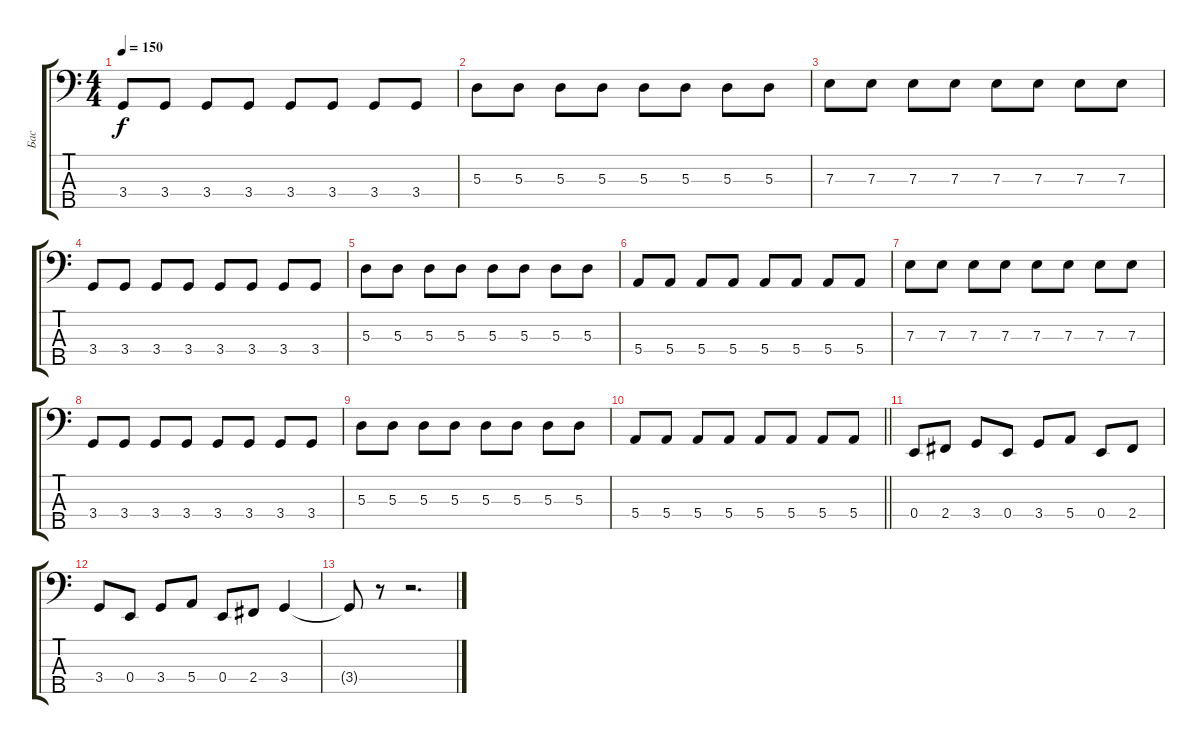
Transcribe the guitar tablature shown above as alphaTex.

\track ("Бас" "Бас") {instrument electricbassfinger}
\staff {score tabs}
\tuning (G2 D2 A1 E1 B0) {hide}
\ts (4 4)
\tempo 150
\clef f4
\ks c
3.4.8{dy f} 3.4.8 3.4.8 3.4.8 3.4.8 3.4.8 3.4.8 3.4.8 |
5.3.8 5.3.8 5.3.8 5.3.8 5.3.8 5.3.8 5.3.8 5.3.8 |
7.3.8 7.3.8 7.3.8 7.3.8 7.3.8 7.3.8 7.3.8 7.3.8 |
3.4.8 3.4.8 3.4.8 3.4.8 3.4.8 3.4.8 3.4.8 3.4.8 |
5.3.8 5.3.8 5.3.8 5.3.8 5.3.8 5.3.8 5.3.8 5.3.8 |
5.4.8 5.4.8 5.4.8 5.4.8 5.4.8 5.4.8 5.4.8 5.4.8 |
7.3.8 7.3.8 7.3.8 7.3.8 7.3.8 7.3.8 7.3.8 7.3.8 |
3.4.8 3.4.8 3.4.8 3.4.8 3.4.8 3.4.8 3.4.8 3.4.8 |
5.3.8 5.3.8 5.3.8 5.3.8 5.3.8 5.3.8 5.3.8 5.3.8 |
\barLineRight lightlight
5.4.8 5.4.8 5.4.8 5.4.8 5.4.8 5.4.8 5.4.8 5.4.8 |
0.4.8 2.4.8 3.4.8 0.4.8 3.4.8 5.4.8 0.4.8 2.4.8 |
3.4.8 0.4.8 3.4.8 5.4.8 0.4.8 2.4.8 3.4.4 |
3.4{t}.8 r.8 r.2{d}
